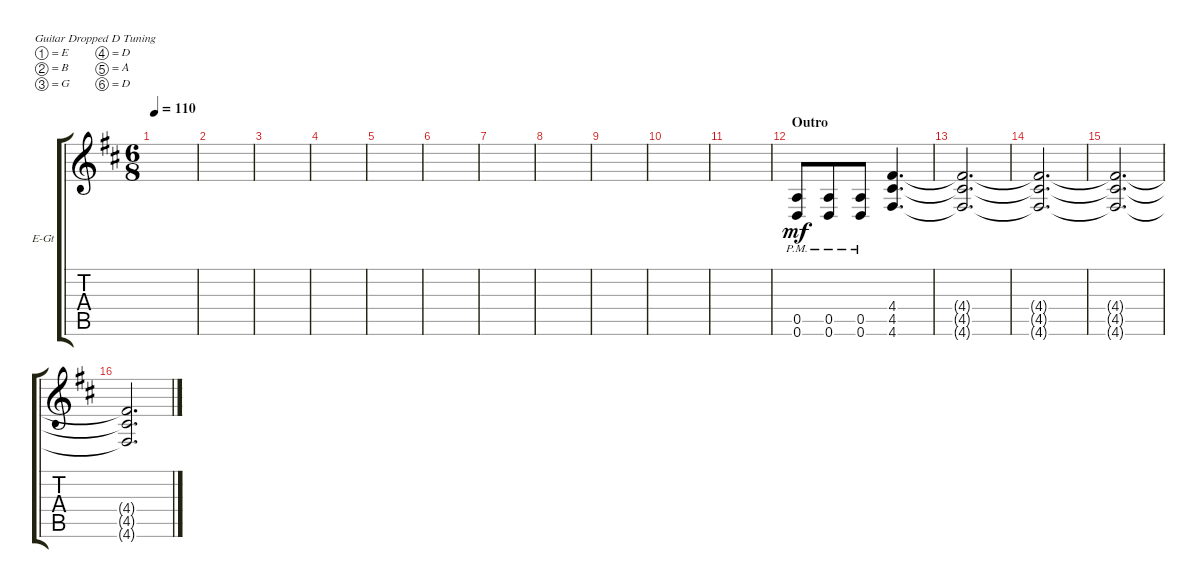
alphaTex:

\defaultSystemsLayout 4
\bracketExtendMode groupsimilarinstruments
\firstSystemTrackNameOrientation horizontal
\otherSystemsTrackNameOrientation horizontal
\track ("Electric Guitar" "E-Gt") {instrument overdrivenguitar}
\staff {score tabs}
\tuning (E4 B3 G3 D3 A2 D2)
\ts (6 8)
\tempo 110
\clef g2
\ks d
|
|
|
|
|
|
|
|
|
|
|
\section ("" "Outro")
(0.6{pm} 0.5{pm}).8{dy mf} (0.6{pm} 0.5{pm}).8 (0.6{pm} 0.5{pm}).8 (4.6 4.5 4.4).4{d} |
(4.6{t} 4.5{t} 4.4{t}).2{d} |
(4.6{t} 4.5{t} 4.4{t}).2{d} |
(4.6{t} 4.5{t} 4.4{t}).2{d} |
(4.6{t} 4.5{t} 4.4{t}).2{d}
